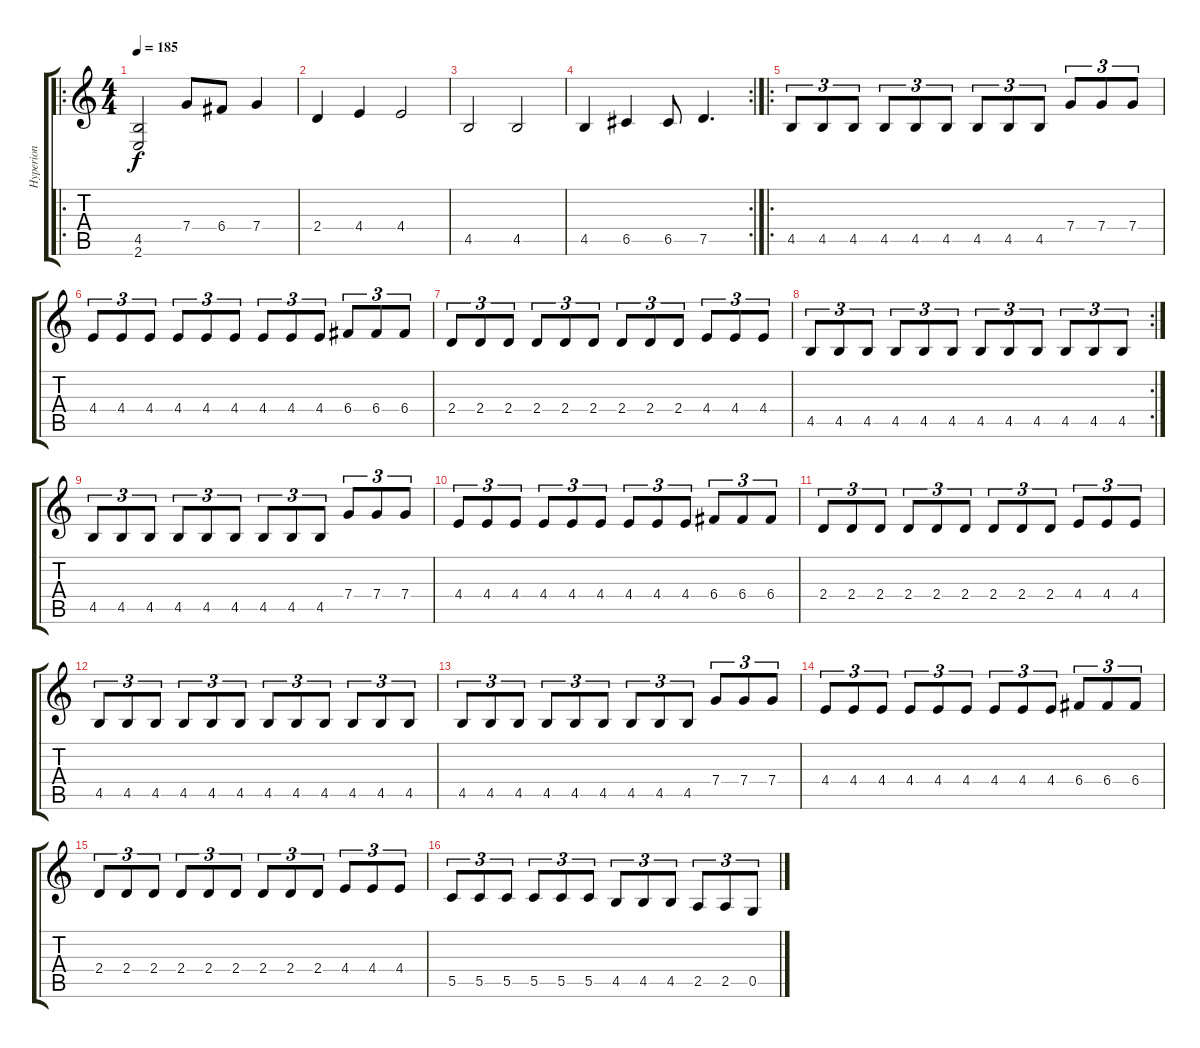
\track ("Hyperion" "Hyperion") {instrument distortionguitar}
\staff {score tabs}
\tuning (D4 A3 F3 C3 G2 D2) {hide}
\ro
\ts (4 4)
\tempo 185
\clef g2
\ks c
(4.5 2.6).2{dy f} 7.4.8 6.4.8 7.4.4 |
2.4.4 4.4.4 4.4.2 |
4.5.2 4.5.2 |
\rc 2
4.5.4 6.5.4 6.5.8 7.5.4{d} |
\ro
4.5.8{tu (3 2)} 4.5.8{tu (3 2)} 4.5.8{tu (3 2)} 4.5.8{tu (3 2)} 4.5.8{tu (3 2)} 4.5.8{tu (3 2)} 4.5.8{tu (3 2)} 4.5.8{tu (3 2)} 4.5.8{tu (3 2)} 7.4.8{tu (3 2)} 7.4.8{tu (3 2)} 7.4.8{tu (3 2)} |
4.4.8{tu (3 2)} 4.4.8{tu (3 2)} 4.4.8{tu (3 2)} 4.4.8{tu (3 2)} 4.4.8{tu (3 2)} 4.4.8{tu (3 2)} 4.4.8{tu (3 2)} 4.4.8{tu (3 2)} 4.4.8{tu (3 2)} 6.4.8{tu (3 2)} 6.4.8{tu (3 2)} 6.4.8{tu (3 2)} |
2.4.8{tu (3 2)} 2.4.8{tu (3 2)} 2.4.8{tu (3 2)} 2.4.8{tu (3 2)} 2.4.8{tu (3 2)} 2.4.8{tu (3 2)} 2.4.8{tu (3 2)} 2.4.8{tu (3 2)} 2.4.8{tu (3 2)} 4.4.8{tu (3 2)} 4.4.8{tu (3 2)} 4.4.8{tu (3 2)} |
\rc 2
4.5.8{tu (3 2)} 4.5.8{tu (3 2)} 4.5.8{tu (3 2)} 4.5.8{tu (3 2)} 4.5.8{tu (3 2)} 4.5.8{tu (3 2)} 4.5.8{tu (3 2)} 4.5.8{tu (3 2)} 4.5.8{tu (3 2)} 4.5.8{tu (3 2)} 4.5.8{tu (3 2)} 4.5.8{tu (3 2)} |
4.5.8{tu (3 2)} 4.5.8{tu (3 2)} 4.5.8{tu (3 2)} 4.5.8{tu (3 2)} 4.5.8{tu (3 2)} 4.5.8{tu (3 2)} 4.5.8{tu (3 2)} 4.5.8{tu (3 2)} 4.5.8{tu (3 2)} 7.4.8{tu (3 2)} 7.4.8{tu (3 2)} 7.4.8{tu (3 2)} |
4.4.8{tu (3 2)} 4.4.8{tu (3 2)} 4.4.8{tu (3 2)} 4.4.8{tu (3 2)} 4.4.8{tu (3 2)} 4.4.8{tu (3 2)} 4.4.8{tu (3 2)} 4.4.8{tu (3 2)} 4.4.8{tu (3 2)} 6.4.8{tu (3 2)} 6.4.8{tu (3 2)} 6.4.8{tu (3 2)} |
2.4.8{tu (3 2)} 2.4.8{tu (3 2)} 2.4.8{tu (3 2)} 2.4.8{tu (3 2)} 2.4.8{tu (3 2)} 2.4.8{tu (3 2)} 2.4.8{tu (3 2)} 2.4.8{tu (3 2)} 2.4.8{tu (3 2)} 4.4.8{tu (3 2)} 4.4.8{tu (3 2)} 4.4.8{tu (3 2)} |
4.5.8{tu (3 2)} 4.5.8{tu (3 2)} 4.5.8{tu (3 2)} 4.5.8{tu (3 2)} 4.5.8{tu (3 2)} 4.5.8{tu (3 2)} 4.5.8{tu (3 2)} 4.5.8{tu (3 2)} 4.5.8{tu (3 2)} 4.5.8{tu (3 2)} 4.5.8{tu (3 2)} 4.5.8{tu (3 2)} |
4.5.8{tu (3 2)} 4.5.8{tu (3 2)} 4.5.8{tu (3 2)} 4.5.8{tu (3 2)} 4.5.8{tu (3 2)} 4.5.8{tu (3 2)} 4.5.8{tu (3 2)} 4.5.8{tu (3 2)} 4.5.8{tu (3 2)} 7.4.8{tu (3 2)} 7.4.8{tu (3 2)} 7.4.8{tu (3 2)} |
4.4.8{tu (3 2)} 4.4.8{tu (3 2)} 4.4.8{tu (3 2)} 4.4.8{tu (3 2)} 4.4.8{tu (3 2)} 4.4.8{tu (3 2)} 4.4.8{tu (3 2)} 4.4.8{tu (3 2)} 4.4.8{tu (3 2)} 6.4.8{tu (3 2)} 6.4.8{tu (3 2)} 6.4.8{tu (3 2)} |
2.4.8{tu (3 2)} 2.4.8{tu (3 2)} 2.4.8{tu (3 2)} 2.4.8{tu (3 2)} 2.4.8{tu (3 2)} 2.4.8{tu (3 2)} 2.4.8{tu (3 2)} 2.4.8{tu (3 2)} 2.4.8{tu (3 2)} 4.4.8{tu (3 2)} 4.4.8{tu (3 2)} 4.4.8{tu (3 2)} |
5.5.8{tu (3 2)} 5.5.8{tu (3 2)} 5.5.8{tu (3 2)} 5.5.8{tu (3 2)} 5.5.8{tu (3 2)} 5.5.8{tu (3 2)} 4.5.8{tu (3 2)} 4.5.8{tu (3 2)} 4.5.8{tu (3 2)} 2.5.8{tu (3 2)} 2.5.8{tu (3 2)} 0.5.8{tu (3 2)}
